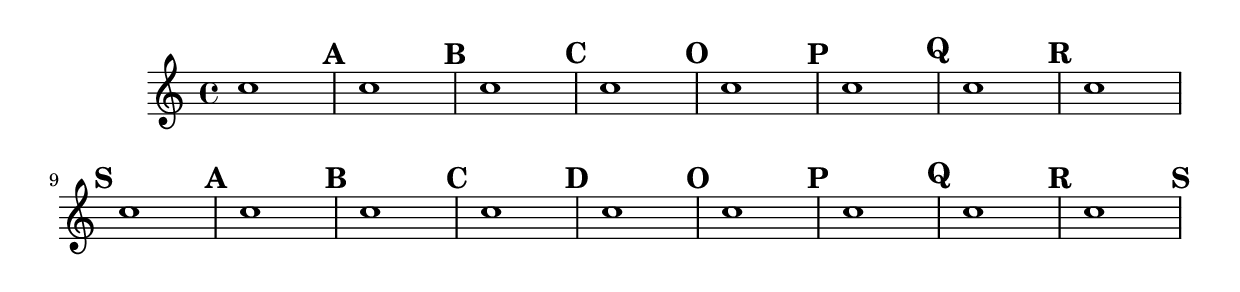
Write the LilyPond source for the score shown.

%% Do not edit this file; it is auto-generated from LSR http://lsr.dsi.unimi.it
%% This file is in the public domain.
\version "2.11.52"

\header {
  lsrtags = "rhythms"

  texidoc = "
This snippet demonstrates how to obtain automatic ordered rehearsal
marks, but from the letter or number you want.

"
  doctitle = "Forcing rehearsal marks to start from a given letter or number"
} % begin verbatim
\relative c''{
  c1 \mark \default
  c1 \mark \default
  c1 \mark \default
  c1 \mark #14
  c1 \mark \default
  c1 \mark \default
  c1 \mark \default
  c1 \mark \default
  \break
  \set Score.markFormatter = #format-mark-numbers
  c1 \mark #1
  c1 \mark \default
  c1 \mark \default
  c1 \mark \default
  c1 \mark #14
  c1 \mark \default
  c1 \mark \default
  c1 \mark \default
  c1 \mark \default
}
